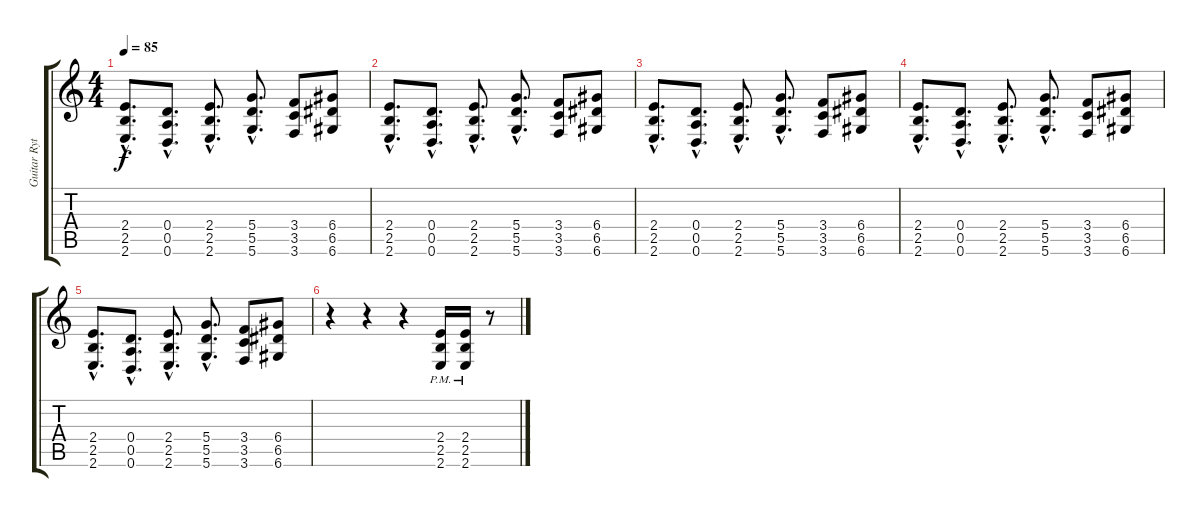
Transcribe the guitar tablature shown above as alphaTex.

\track ("Guitar Rythym" "Guitar Ryt") {instrument distortionguitar}
\staff {score tabs}
\tuning (E4 B3 G3 D3 A2 D2) {hide}
\ts (4 4)
\tempo 85
\clef g2
\ks c
(2.4{hac} 2.5{hac} 2.6{hac}).8{d dy f} (0.4{hac} 0.5{hac} 0.6{hac}).8{d} (2.4{hac} 2.5{hac} 2.6{hac}).8{d} (5.4{hac} 5.5{hac} 5.6{hac}).8{d} (3.4 3.5 3.6).8 (6.4 6.5 6.6).8 |
(2.4{hac} 2.5{hac} 2.6{hac}).8{d} (0.4{hac} 0.5{hac} 0.6{hac}).8{d} (2.4{hac} 2.5{hac} 2.6{hac}).8{d} (5.4{hac} 5.5{hac} 5.6{hac}).8{d} (3.4 3.5 3.6).8 (6.4 6.5 6.6).8 |
(2.4{hac} 2.5{hac} 2.6{hac}).8{d} (0.4{hac} 0.5{hac} 0.6{hac}).8{d} (2.4{hac} 2.5{hac} 2.6{hac}).8{d} (5.4{hac} 5.5{hac} 5.6{hac}).8{d} (3.4 3.5 3.6).8 (6.4 6.5 6.6).8 |
(2.4{hac} 2.5{hac} 2.6{hac}).8{d} (0.4{hac} 0.5{hac} 0.6{hac}).8{d} (2.4{hac} 2.5{hac} 2.6{hac}).8{d} (5.4{hac} 5.5{hac} 5.6{hac}).8{d} (3.4 3.5 3.6).8 (6.4 6.5 6.6).8 |
(2.4{hac} 2.5{hac} 2.6{hac}).8{d} (0.4{hac} 0.5{hac} 0.6{hac}).8{d} (2.4{hac} 2.5{hac} 2.6{hac}).8{d} (5.4{hac} 5.5{hac} 5.6{hac}).8{d} (3.4 3.5 3.6).8 (6.4 6.5 6.6).8 |
r.4 r.4 r.4 (2.4{pm} 2.5{pm} 2.6{pm}).16 (2.4{pm} 2.5{pm} 2.6{pm}).16 r.8
